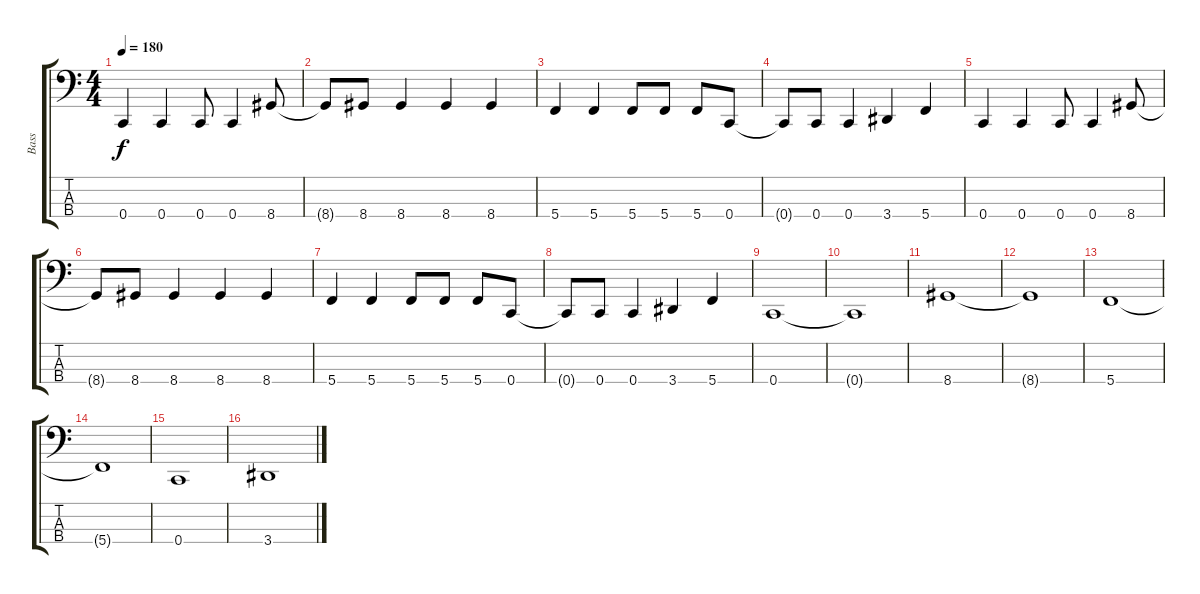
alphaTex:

\track ("Bass" "Bass") {instrument electricbasspick}
\staff {score tabs}
\tuning (F2 C2 G1 C1) {hide}
\ts (4 4)
\tempo 180
\clef f4
\ks c
0.4.4{dy f} 0.4.4 0.4.8 0.4.4 8.4.8 |
8.4{t}.8 8.4.8 8.4.4 8.4.4 8.4.4 |
5.4.4 5.4.4 5.4.8 5.4.8 5.4.8 0.4.8 |
0.4{t}.8 0.4.8 0.4.4 3.4.4 5.4.4 |
0.4.4 0.4.4 0.4.8 0.4.4 8.4.8 |
8.4{t}.8 8.4.8 8.4.4 8.4.4 8.4.4 |
5.4.4 5.4.4 5.4.8 5.4.8 5.4.8 0.4.8 |
0.4{t}.8 0.4.8 0.4.4 3.4.4 5.4.4 |
0.4.1 |
0.4{t}.1 |
8.4.1 |
8.4{t}.1 |
5.4.1 |
5.4{t}.1 |
0.4.1 |
3.4.1
